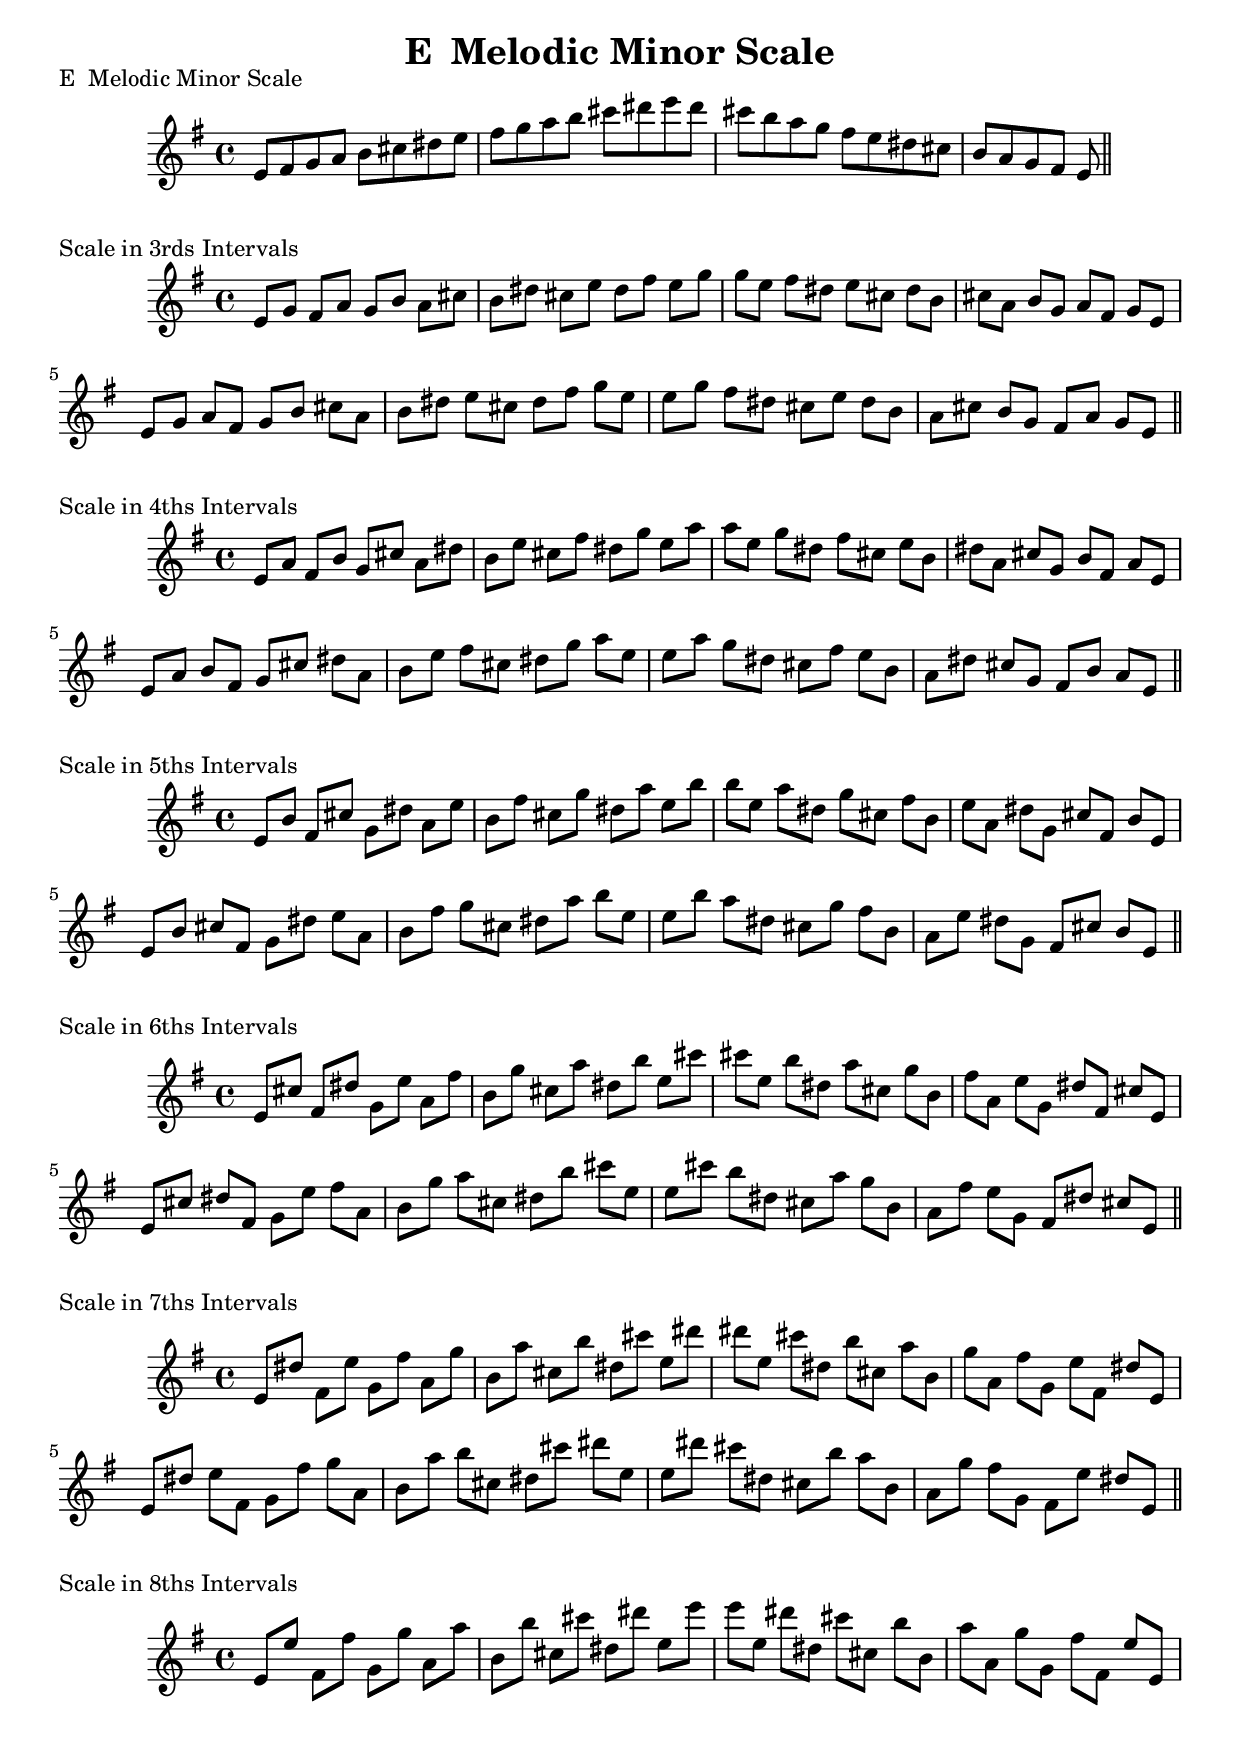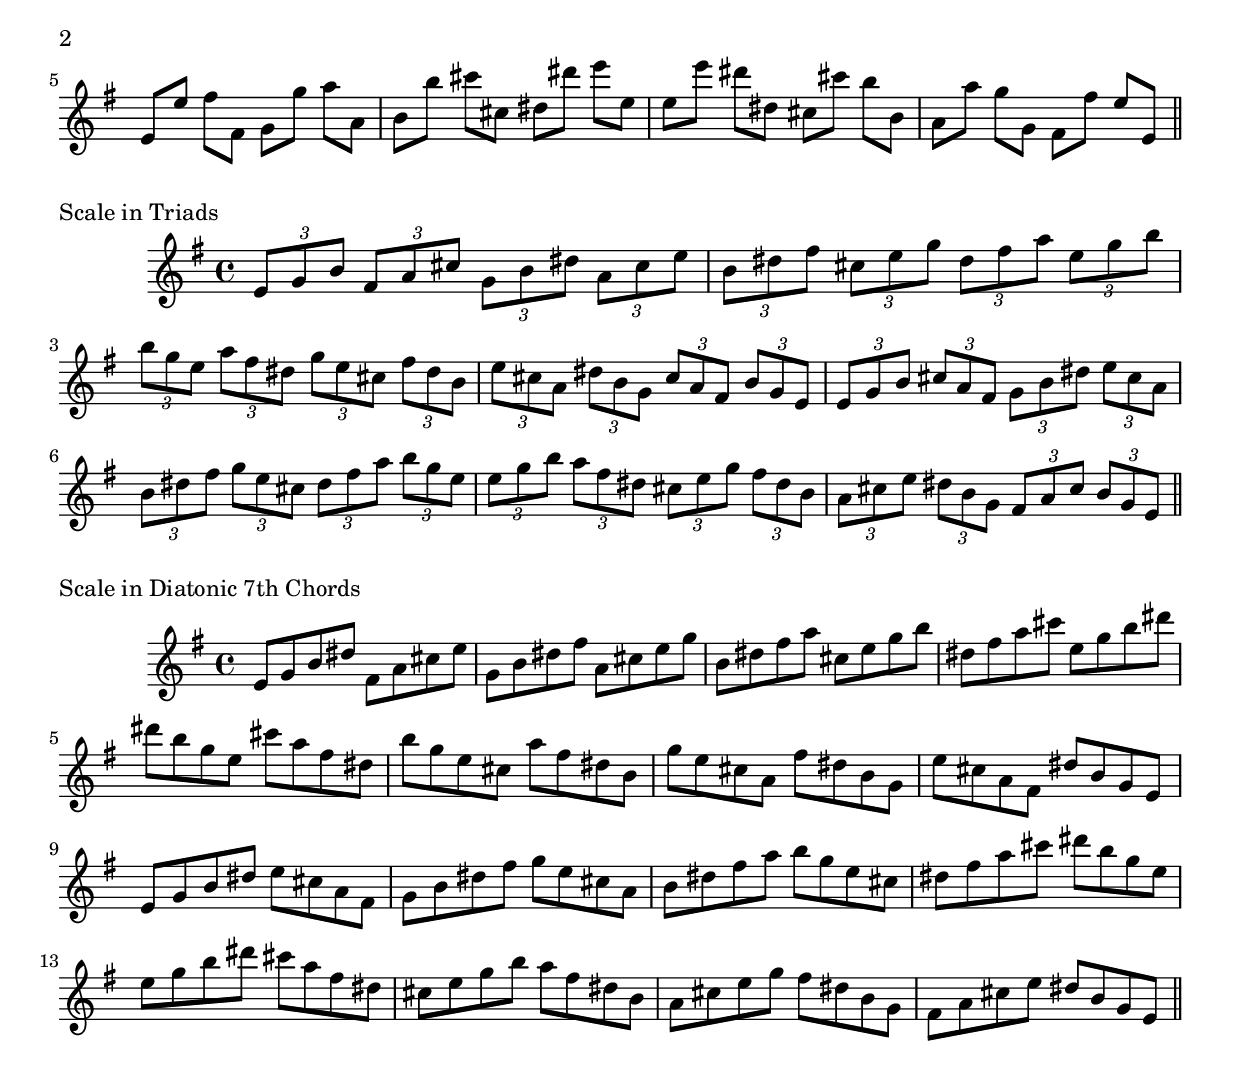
\version "2.18.2"

\include "scales.ly"

\header{
  title = \markup { "E" " Melodic Minor Scale" }
}

\score {
  \transpose c e
  \new Staff \relative c' {
    \key c \minor
    \CMinorMelodicScale
    \bar "||"
  }
  \header{
    piece = \markup { "E" " Melodic Minor Scale" }
  }
}

\score {
  \transpose c e
  \new Staff \relative c' {
    \key c \minor
    \set Timing.beamExceptions = #'()
    \set Timing.baseMoment = #'(ly:make-moment 1/4)
    \set Timing.beatStructure = #'(1 1 1 1)
    \CMinorMelodicScaleThirds
    \bar "||"
  }
  \header{
    piece = \markup { "Scale in 3rds Intervals" }
  }
}

\score {
  \transpose c e
  \new Staff \relative c' {
    \key c \minor
    \set Timing.beamExceptions = #'()
    \set Timing.baseMoment = #'(ly:make-moment 1/4)
    \set Timing.beatStructure = #'(1 1 1 1)
    \CMinorMelodicScaleFourths
    \bar "||"
  }
  \header{
    piece = \markup { "Scale in 4ths Intervals" }
  }
}

\score {
  \transpose c e
  \new Staff \relative c' {
    \key c \minor
    \set Timing.beamExceptions = #'()
    \set Timing.baseMoment = #'(ly:make-moment 1/4)
    \set Timing.beatStructure = #'(1 1 1 1)
    \CMinorMelodicScaleFifths
    \bar "||"
  }
  \header{
    piece = \markup { "Scale in 5ths Intervals" }
  }
}

\score {
  \transpose c e
  \new Staff \relative c' {
    \key c \minor
    \set Timing.beamExceptions = #'()
    \set Timing.baseMoment = #'(ly:make-moment 1/4)
    \set Timing.beatStructure = #'(1 1 1 1)
    \CMinorMelodicScaleSixths
    \bar "||"
  }
  \header{
    piece = \markup { "Scale in 6ths Intervals" }
  }
}

\score {
  \transpose c e
  \new Staff \relative c' {
    \key c \minor
    \set Timing.beamExceptions = #'()
    \set Timing.baseMoment = #'(ly:make-moment 1/4)
    \set Timing.beatStructure = #'(1 1 1 1)
    \CMinorMelodicScaleSevenths
    \bar "||"
  }
  \header{
    piece = \markup { "Scale in 7ths Intervals" }
  }
}

\score {
  \transpose c e
  \new Staff \relative c' {
    \key c \minor
    \set Timing.beamExceptions = #'()
    \set Timing.baseMoment = #'(ly:make-moment 1/4)
    \set Timing.beatStructure = #'(1 1 1 1)
    \CMinorMelodicScaleEights
    \bar "||"
  }
  \header{
    piece = \markup { "Scale in 8ths Intervals" }
  }
}

\score {
  \transpose c e
  \new Staff \relative c' {
    \key c \minor
    \CMinorMelodicScaleTriads
    \bar "||"
  }
  \header{
    piece = \markup { "Scale in Triads" }
  }
}

\score {
  \transpose c e
  \new Staff \relative c' {
    \key c \minor
    \CMinorMelodicScaleChords
    \bar "||"
  }
  \header{
    piece = \markup { "Scale in Diatonic 7th Chords" }
  }
}